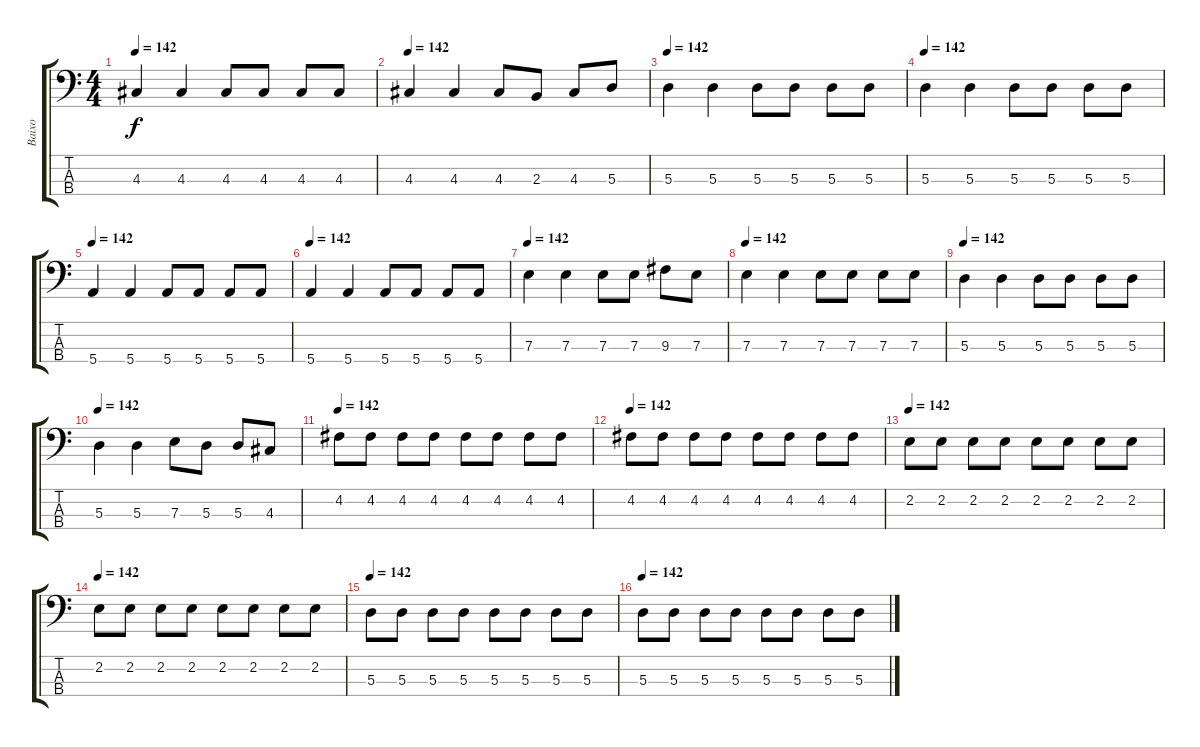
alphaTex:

\track ("Baixo" "Baixo") {instrument electricbasspick}
\staff {score tabs}
\tuning (G2 D2 A1 E1) {hide}
\ts (4 4)
\tempo 142
\clef f4
\ks c
4.3.4{dy f} 4.3.4 4.3.8 4.3.8 4.3.8 4.3.8 |
\tempo 142
4.3.4 4.3.4 4.3.8 2.3.8 4.3.8 5.3.8 |
\tempo 142
5.3.4 5.3.4 5.3.8 5.3.8 5.3.8 5.3.8 |
\tempo 142
5.3.4 5.3.4 5.3.8 5.3.8 5.3.8 5.3.8 |
\tempo 142
5.4.4 5.4.4 5.4.8 5.4.8 5.4.8 5.4.8 |
\tempo 142
5.4.4 5.4.4 5.4.8 5.4.8 5.4.8 5.4.8 |
\tempo 142
7.3.4 7.3.4 7.3.8 7.3.8 9.3.8 7.3.8 |
\tempo 142
7.3.4 7.3.4 7.3.8 7.3.8 7.3.8 7.3.8 |
\tempo 142
5.3.4 5.3.4 5.3.8 5.3.8 5.3.8 5.3.8 |
\tempo 142
5.3.4 5.3.4 7.3.8 5.3.8 5.3.8 4.3.8 |
\tempo 142
4.2.8 4.2.8 4.2.8 4.2.8 4.2.8 4.2.8 4.2.8 4.2.8 |
\tempo 142
4.2.8 4.2.8 4.2.8 4.2.8 4.2.8 4.2.8 4.2.8 4.2.8 |
\tempo 142
2.2.8 2.2.8 2.2.8 2.2.8 2.2.8 2.2.8 2.2.8 2.2.8 |
\tempo 142
2.2.8 2.2.8 2.2.8 2.2.8 2.2.8 2.2.8 2.2.8 2.2.8 |
\tempo 142
5.3.8 5.3.8 5.3.8 5.3.8 5.3.8 5.3.8 5.3.8 5.3.8 |
\tempo 142
5.3.8 5.3.8 5.3.8 5.3.8 5.3.8 5.3.8 5.3.8 5.3.8
